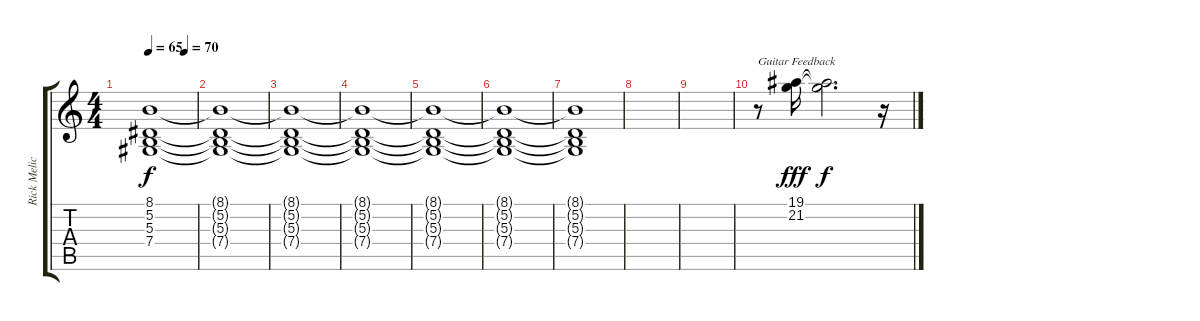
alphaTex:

\track ("Rick Melick - Keyboard" "Rick Melic") {instrument electricpiano2}
\staff {score tabs}
\tuning (Eb4 Bb3 Gb3 Db3 Ab2 Eb2) {hide}
\ts (4 4)
\tempo 65
\tempo (70 0.75)
\clef g2
\ks c
(8.1{t} 5.2{t} 5.3{t} 7.4{t}).1{dy f} |
(8.1{t} 5.2{t} 5.3{t} 7.4{t}).1 |
(8.1{t} 5.2{t} 5.3{t} 7.4{t}).1 |
(8.1{t} 5.2{t} 5.3{t} 7.4{t}).1 |
(8.1{t} 5.2{t} 5.3{t} 7.4{t}).1 |
(8.1{t} 5.2{t} 5.3{t} 7.4{t}).1 |
(8.1{t} 5.2{t} 5.3{t} 7.4{t}).1{volume 0} |
|
|
r.8{txt "Guitar Feedback" volume 0 instrument distortionguitar} (19.1 21.2).16{dy fff volume 16} (19.1{t} 21.2{t}).2{d dy f} r.16
